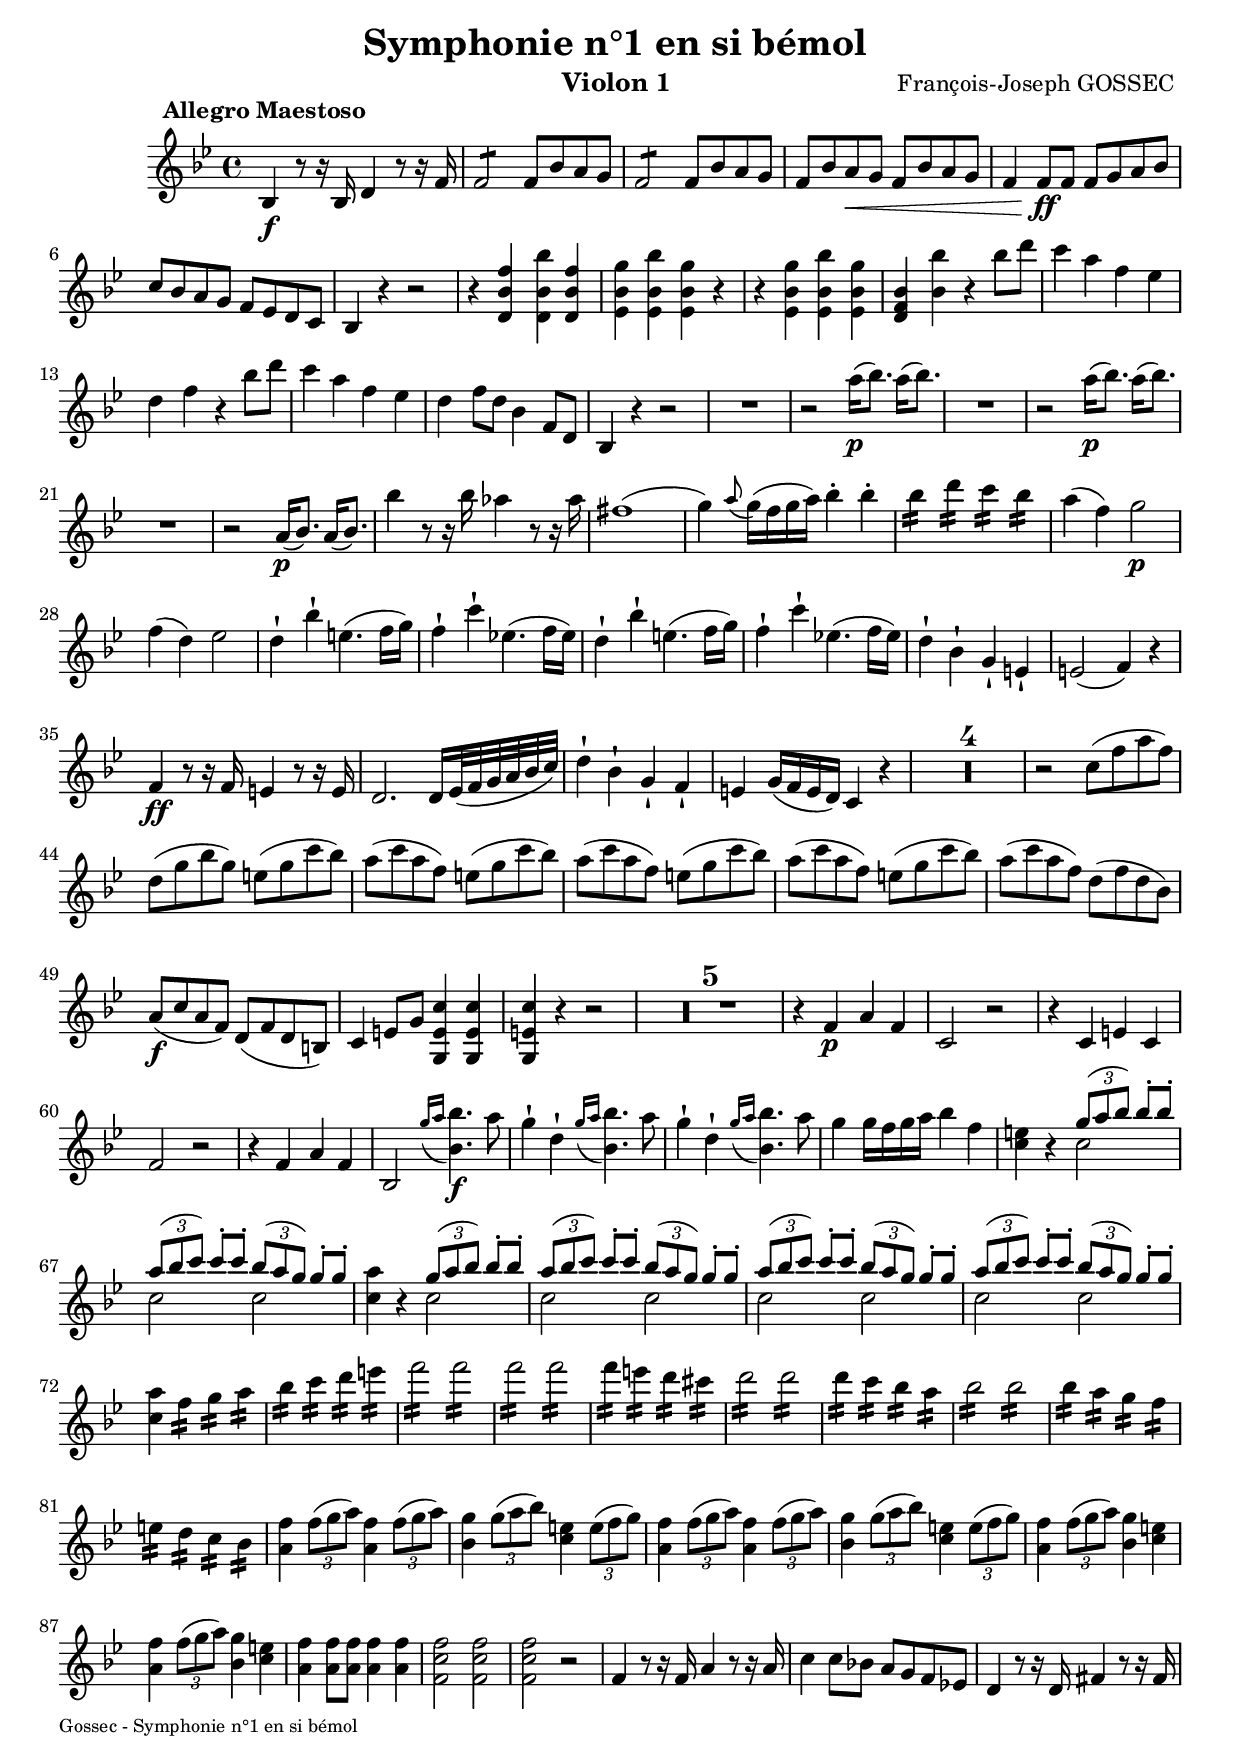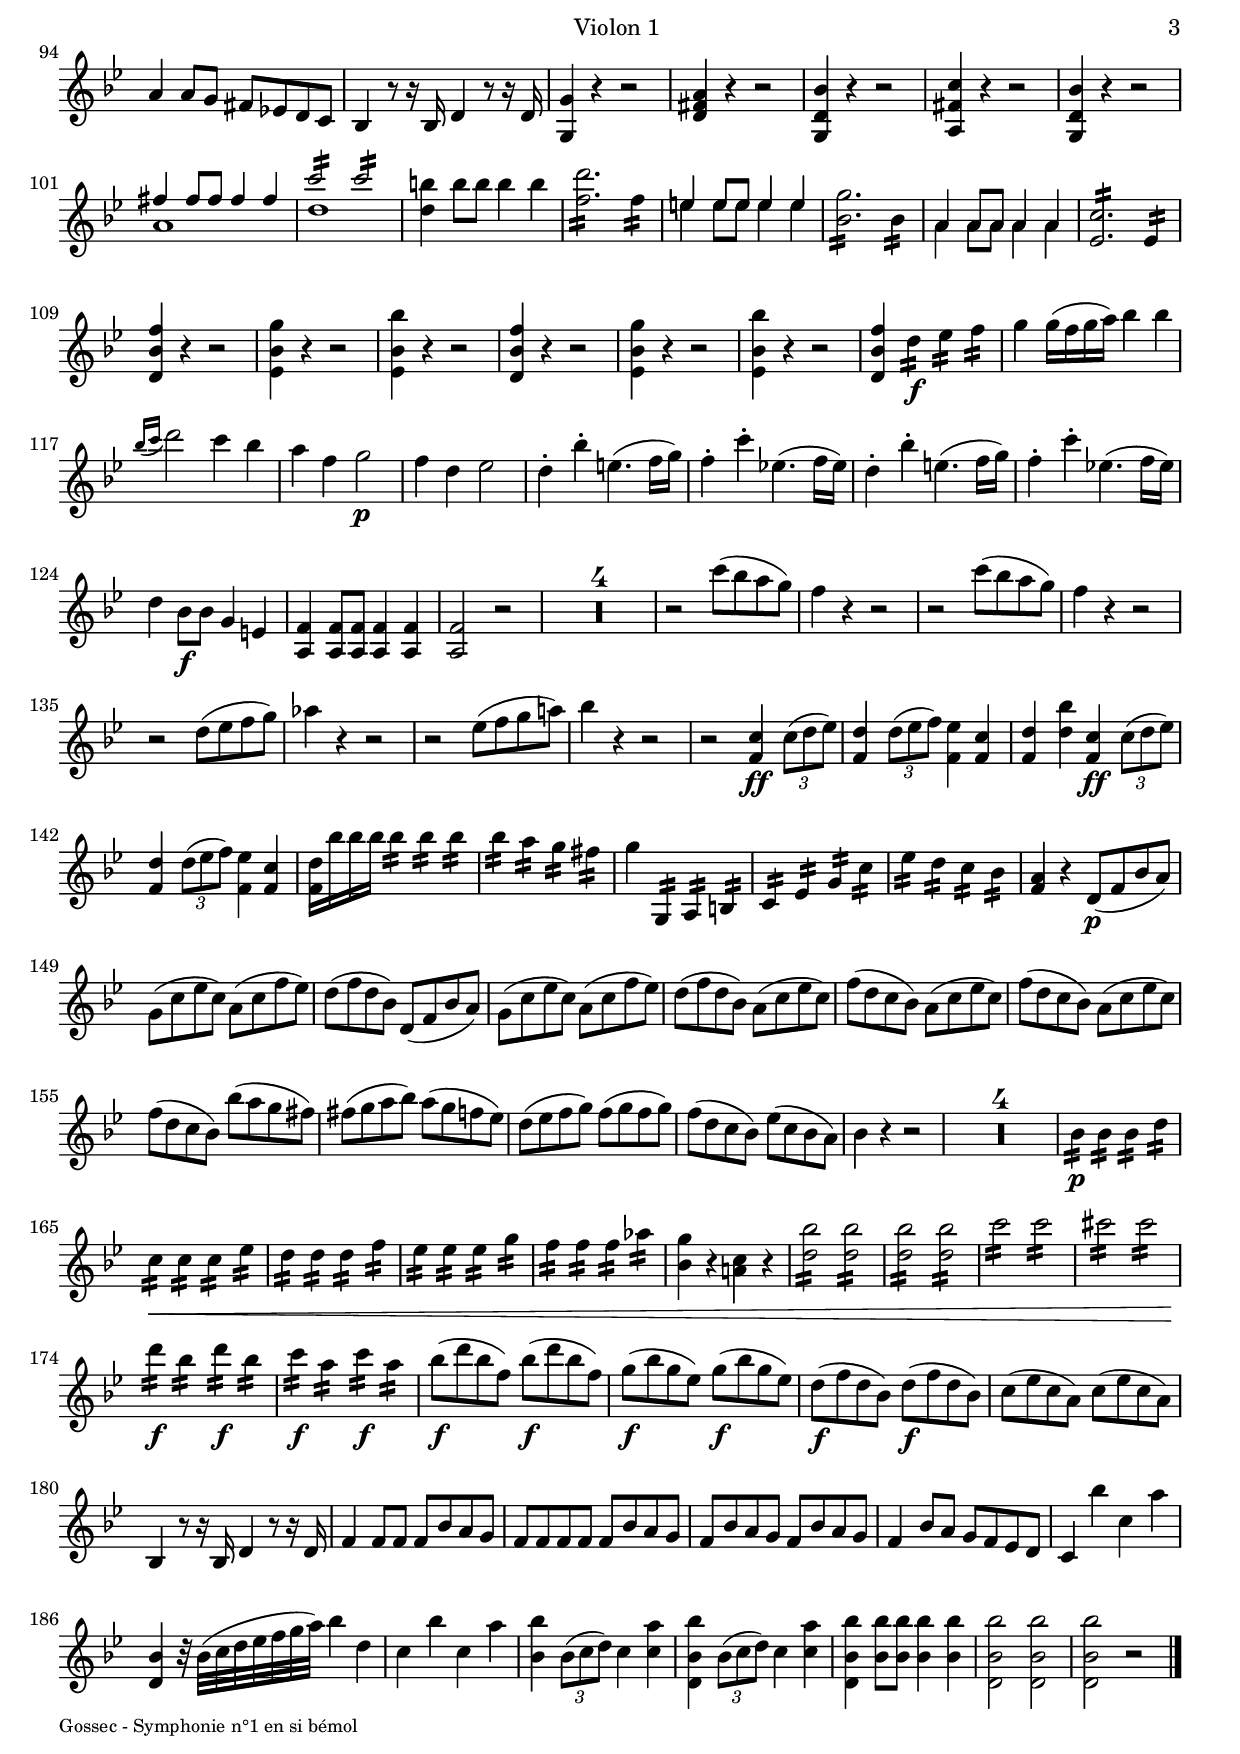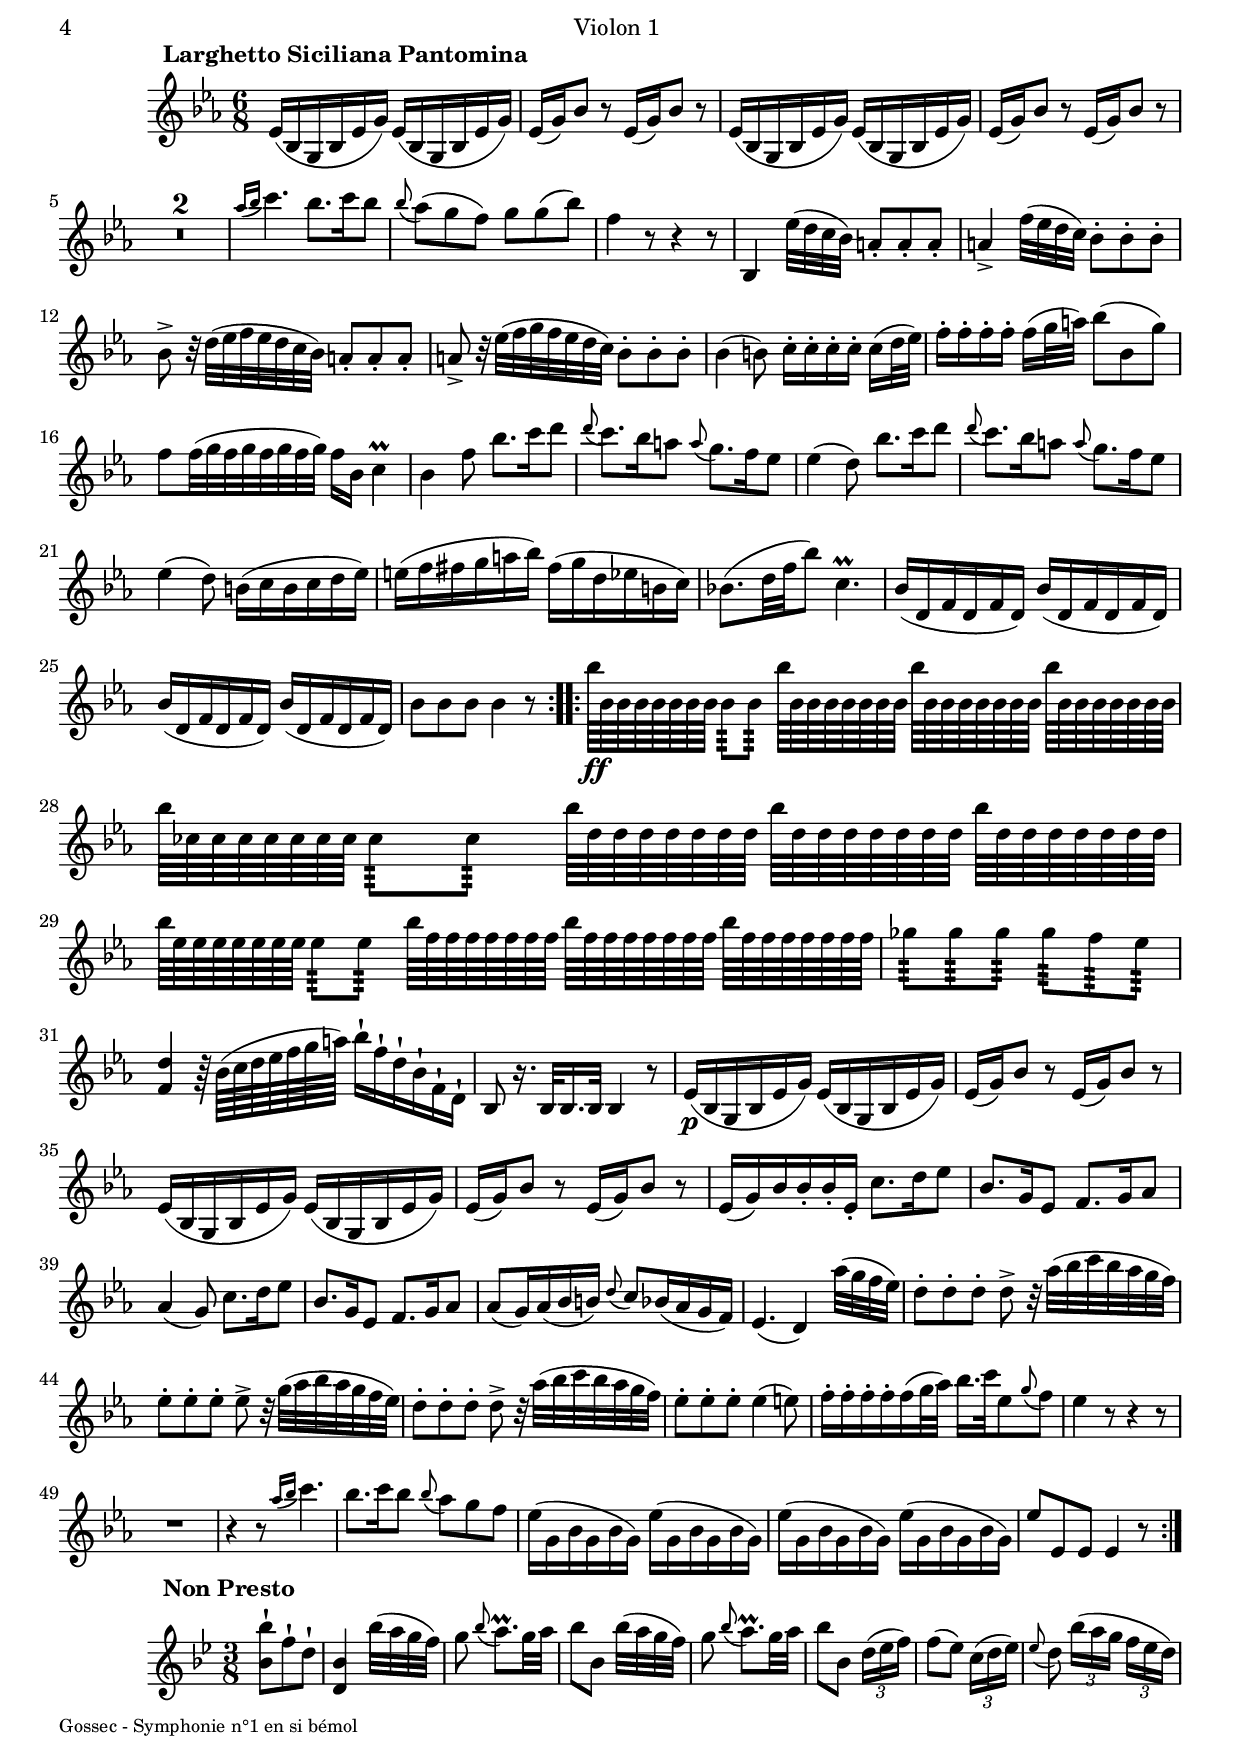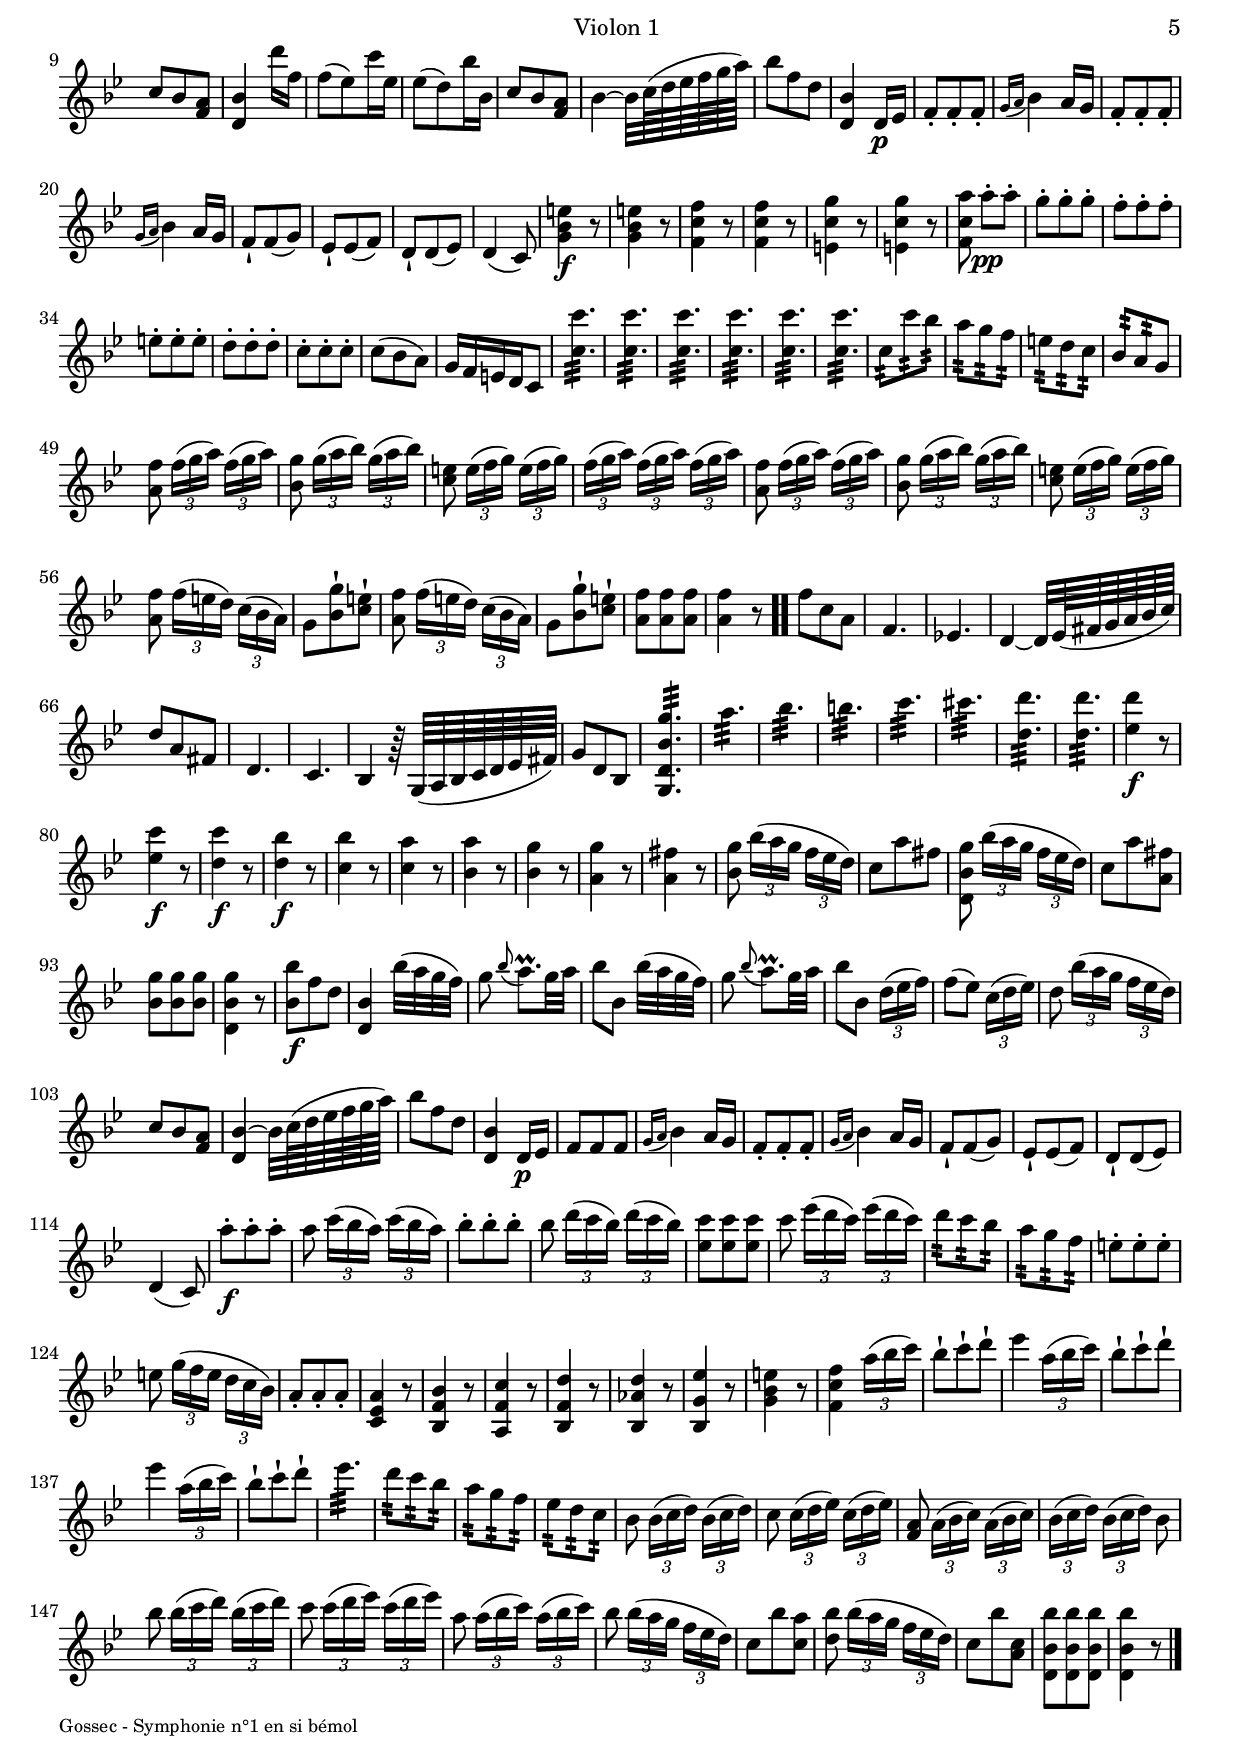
\version "2.10.25"

\paper{ #(define page-breaking ly:page-turn-breaking)
         top-margin = 3.0
         bottom-margin = 3.0
         before-title-space = 3.0
         page-top-space = 5.0
         between-system-padding = 3.0
         oddFooterMarkup = \markup {\tiny {"Gossec - Symphonie n°1 en si bémol "}}
         #(set-global-staff-size 24)  
         first-page-number = 2
         ragged-last-bottom = ##f
     }

\book{
\header {
    title = 	"Symphonie n°1 en si bémol "
    composer =	"François-Joseph GOSSEC "
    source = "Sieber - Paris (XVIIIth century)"
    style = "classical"
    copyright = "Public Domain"
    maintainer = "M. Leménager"
    instrument =	"Violon 1 "
}


\score {
      \new Staff {
         ﻿\version "2.10.25"      %Gossec - Symphonie si bémol
                        %Violon1 - 1er mvt
\relative c''{
\clef treble
\key bes \major
\time 4/4




bes,4\f r8 r16 bes d4 r8 r16 f
f2:8 f8 bes a g
f2:8 f8 bes a g
f bes a\< g f bes a g
f4 f8\ff f f g a bes
c bes a g f ees d c
bes4 r r2
r4 <d bes' f'> <d bes' bes'> <d bes' f'>
<ees bes' g'> <ees bes' bes'> <ees bes' g'> r
r <ees bes' g'> <ees bes' bes'> <ees bes' g'>
<d bes' f> <bes' bes'> r bes'8 d
c4 a f ees
d f r bes8 d
c4 a f ees
d f8 d bes4 f8 d
bes4 r r2
R1
r2 a''16(\p bes8.) a16( bes8.)
R1
r2 a16(\p bes8.) a16( bes8.)
R1
r2 a,16(\p bes8.) a16( bes8.)
bes'4 r8 r16 bes aes4 r8 r16 aes
fis1(
g4) \appoggiatura a8 g16( f g a) bes4-. bes-.
bes4:16 d: c: bes:
a4( f) g2\p
f4( d) ees2
d4-| bes'-| e,4.( f16 g)
f4-| c'-| ees,!4.( f16 ees)
d4-| bes'-| e,4.( f16 g)
f4-| c'-| ees,!4.( f16 ees)
d4-| bes-| g-| e-|
e2( f4) r
f\ff r8 r16 f e4 r8 r16 e
d2. d16[ ees32( f g a bes c)]
d4-| bes-| g-| f-|
e g16( f e d) c4 r
\set Score.skipBars = ##t R1 * 4
%
%
%
r2 c'8( f a f)
d( g bes g) e( g c bes)
a( c a f) e( g c bes)
a( c a f) e( g c bes)
a( c a f) e( g c bes)
a( c a f) d( f d bes)
a(\f c a f) d( f d b)
c4 e8 g <g, e' c'>4 <g e' c'>
<g e' c'> r r2
\set Score.skipBars = ##t R1 * 5
%
%
%
%
r4 f'\p a f
c2 r
r4 c e c    % original: r4 c ees c
f2 r
r4 f a f
bes,2 \appoggiatura {g''16[ a]} <bes, bes'>4.\f a'8
g4-| d-| \appoggiatura {g16[ a]} <bes, bes'>4. a'8
g4-| d-| \appoggiatura {g16[ a]} <bes, bes'>4. a'8
g4 g16 f g a bes4 f
<c e> r <<{\times 2/3 {g'8[( a bes)]} bes8-. bes-.}\\{c,2}>>
<<{\times 2/3 {a'8[( bes c)]} c8-. c-.}\\{c,2}>> <<{\times 2/3 {bes'8[( a g)]} g8-. g-.}\\{c,2}>>
<c a'>4 r <<{\times 2/3 {g'8[( a bes)]} bes8-. bes-.}\\{c,2}>>
<<{\times 2/3 {a'8[( bes c)]} c8-. c-.}\\{c,2}>> <<{\times 2/3 {bes'8[( a g)]} g8-. g-.}\\{c,2}>>
<<{\times 2/3 {a'8[( bes c)]} c8-. c-.}\\{c,2}>> <<{\times 2/3 {bes'8[( a g)]} g8-. g-.}\\{c,2}>>
<<{\times 2/3 {a'8[( bes c)]} c8-. c-.}\\{c,2}>> <<{\times 2/3 {bes'8[( a g)]} g8-. g-.}\\{c,2}>>
<c a'>4 f4:16 g: a:
bes: c: d: e:
f2:16 f:
f: f:
f4:16 e: d: cis:
d2:16 d:
d4:16 c: bes: a:
bes2:16 bes:
bes4:16 a: g: f:
e: d: c: bes:
<a f'>4 \times 2/3{f'8[( g a)]} <a, f'>4 \times 2/3{f'8[( g a)]}
<bes, g'>4 \times 2/3{g'8[( a bes)]} <c, e>4 \times 2/3{e8[( f g)]}
<a, f'>4 \times 2/3{f'8[( g a)]} <a, f'>4 \times 2/3{f'8[( g a)]}
<bes, g'>4 \times 2/3{g'8[( a bes)]} <c, e>4 \times 2/3{e8[( f g)]}
<a, f'>4 \times 2/3{f'8[( g a)]} <bes, g'>4 <c e>
<a f'>4 \times 2/3{f'8[( g a)]} <bes, g'>4 <c e>
<a f'> <a f'>8 <a f'> <a f'>4 <a f'>
<f c' f>2 <f c' f> 
<f c' f> r
f4 r8 r16 f a4 r8 r16 a
c4 c8 bes! a g f ees! 
d4 r8 r16 d fis4 r8 r16 fis
a4 a8 g fis ees! d c
bes4 r8 r16 bes d4 r8 r16 d
<g, g'>4 r r2
<d' fis a>4 r r2
<g, d' bes'>4 r r2
<a fis' c'>4r r2
<g d' bes'>4 r r2
<<{a'1}\\{\stemUp fis'4 fis8 fis fis4 fis}>>
<<{d1}\\{\stemUp c'2:16 c:}>>
<d, b'>4 b'8 b b4 b
<f d'>2.:16 f4:16
<<{e4 e8 e e4 e}\\{e4 e8 e e4 e}>>
<bes g'>2.:16 bes4:16
<<{a4 a8 a a4 a}\\{a4 a8 a a4 a}>>
<ees c'>2.:16 ees4:16
<d bes' f'>4 r r2
<ees bes' g'>4 r r2
<ees bes' bes'>4 r r2
<d bes' f'>4 r r2
<ees bes' g'>4 r r2
<ees bes' bes'>4 r r2
<d bes' f'>4 d'4:16\f ees: f:
g4 g16( f g a) bes4 bes
\appoggiatura {bes16[ c]} d2 c4 bes
a f g2\p
f4 d ees2
d4-. bes'-. e,4.( f16 g)
f4-. c'-. ees,!4.( f16 ees)
d4-. bes'-. e,4.( f16 g)
f4-. c'-. ees,!4.( f16 ees)
d4 bes8\f bes g4 e
<a, f'>4 <a f'>8 <a f'> <a f'>4 <a f'>
<a f'>2 r
\set Score.skipBars = ##t R1 * 4
%
%
%
r2 c''8( bes a g)
f4 r r2
r c'8( bes a g)
f4 r r2
r d8( ees f g)
aes4 r r2
r ees8( f g a!)
bes4 r r2
r <f, c'>4\ff \times 2/3 {c'8( d ees)}
<f, d'>4 \times 2/3 {d'8( ees f)} <f, ees'>4 <f c'>
<f d'> <d' bes'> <f, c'>4\ff \times 2/3 {c'8( d ees)}
<f, d'>4 \times 2/3 {d'8( ees f)} <f, ees'>4 <f c'>
<f d'>16 bes' bes bes bes4:16 bes: bes:
bes: a: g: fis:
g4 g,,: a: b:
c: ees: g: c:
ees: d: c: bes:
<f a>4 r d8(\p f bes a)
g( c ees c) a( c f ees)
d( f d bes) d,( f bes a)
g( c ees c) a( c f ees)
d( f d bes) a( c ees c)
f( d c bes) a( c ees c)
f( d c bes) a( c ees c)
f( d c bes) bes'( a g fis)
fis( g a bes) a( g f ees)
d( ees f g) f( g f g)
f( d c bes) ees( c bes a)
bes4 r r2
\set Score.skipBars = ##t R1 * 4
%
%
%
bes4:16\p bes: bes: d:
c:\< c: c: ees:
d: d: d: f:
ees: ees: ees: g:
f: f: f: aes:
<bes, g'>4 r <c a!> r
<d bes'>2:16 <d bes'>:
<d bes'>: <d bes'>:
c': c:
cis: cis:
d4:16\f bes: d:\f bes:
c:\f a: c:\f a:
bes8(\f d bes f) bes(\f d bes f)
g(\f bes g ees) g(\f bes g ees)
d(\f f d bes) d(\f f d bes)
c( ees c a) c( ees c a)
bes,4 r8 r16 bes d4 r8 r16 d
f4 f8 f f bes a g
f f f f f bes a g
f bes a g f bes a g 
f4 bes8 a g f ees d
c4  bes'' c, a'
<d,, bes'> r32 bes'([ c d ees f g a)] bes4 d,
c bes' c, a'
<bes, bes'> \times 2/3 {bes8( c d)} c4 <c a'>
<d, bes' bes'> \times 2/3 {bes'8( c d)} c4 <c a'>
<d, bes' bes'> <bes' bes'>8 <bes bes'> <bes bes'>4 <bes bes'>
<d, bes' bes'>2 <d bes' bes'> 
<d bes' bes'>r \bar "|." 
}
}
         \header { piece =  \markup {\hspace #+10.0 \bold "Allegro Maestoso"}     
                  opus = ""  }
}
\score {
      \new Staff {
         \version "2.10.25"      %Gossec - Symphonie si b�mol
                        %Violon1 - 2e mvt  
\relative c''{
\clef treble
\key ees \major
\time 6/8




ees,16( bes g bes ees g) ees( bes g bes ees g)
ees( g) bes8 r ees,16( g) bes8 r
ees,16( bes g bes ees g) ees( bes g bes ees g)
ees( g) bes8 r ees,16( g) bes8 r
\set Score.skipBars = ##t R2. * 2
%
\appoggiatura {aes'16[ bes]} c4. bes8. c16 bes8
\appoggiatura bes8 aes( g f) g g( bes)
f4 r8 r4 r8
bes,,4 ees'32( d c bes) a8-. a-. a-.
a4-> f'32( ees d c) bes8-. bes-. bes-.
bes-> r32 d( ees f ees d c bes) a8-. a-. a-.
a-> r32 ees'( f g f ees d c) bes8-. bes-. bes-.
bes4( b8) c16-.[ c-. c-. c-.] c( d32 ees)
f16-.[ f-. f-. f-.] f( g32 a) bes8( bes, g')
f f32( g f g f g f g) f16 bes, c4\prall
bes f'8 bes8. c16 d8
\appoggiatura d8 c8. bes16 a8 \appoggiatura a g8. f16 ees8
ees4( d8) bes'8. c16 d8
\appoggiatura d8 c8. bes16 a8 \appoggiatura a g8. f16 ees8
ees4( d8) b16( c b c d ees)
e( f fis g a bes) fis( g d ees b c)    % SIEBER: 10e double-croche, e b�carre
bes!8.( d32 f bes8) c,4.\prall
bes16( d, f d f d) bes'16( d, f d f d)
bes'16( d, f d f d) bes'16( d, f d f d)
bes'8 bes bes bes4 r8 \bar ":|:"
bes'64\ff[ bes, bes bes bes bes bes bes] bes8:64 bes: \repeat unfold 3 {bes'64[ bes, bes bes bes bes bes bes]}
bes'[ ces, ces ces ces ces ces ces] ces8:64 ces: \repeat unfold 3 {bes'64[ d, d d d d d d]}
bes'[ ees, ees ees ees ees ees ees] ees8:64 ees: bes'64[ f f f f f f f] \repeat unfold 2 {bes[ f f f f f f f]}
ges8:64 ges: ges: ges: f: ees:
<f, d'>4 r64 bes( c d ees f g a) bes16-| f-| d-| bes-| f-| d-|    % SIEBER: r32 bes( c d ees f g a)
bes8 r16. bes32 bes16. bes32 bes4 r8     % SIEBER: bes8. bes16 bes8. bes16 bes4 r8    COPIE RYTHME DES BASSES
ees16\p( bes g bes ees g) ees( bes g bes ees g)
ees( g) bes8 r ees,16( g) bes8 r
ees,16( bes g bes ees g) ees( bes g bes ees g)
ees( g) bes8 r ees,16( g) bes8 r
ees,16( g) bes bes-. bes-. ees,-. c'8. d16 ees8
bes8. g16 ees8 f8. g16 aes8
aes4( g8) c8. d16 ees8
bes8. g16 ees8 f8. g16 aes8
aes( g16) aes( bes b) \appoggiatura d8 c8 bes16( aes g f)
ees4.( d4) aes''32( g f ees)
d8-. d-. d-. d-> r32 aes'( bes c bes aes g f)
ees8-. ees-. ees-. ees-> r32 g( aes bes aes g f ees)
d8-. d-. d-. d-> r32 aes'( bes c bes aes g f)
ees8-. ees-. ees-. ees4( e8)
f16-. f-. f-. f-. f( g32 aes) bes16. c32 ees,8 \appoggiatura g f
ees4 r8 r4 r8
R2.
r4 r8 \appoggiatura {aes16[ bes]} c4.
bes8. c16 bes8 \appoggiatura bes aes g f
ees16( g, bes g bes g) ees'16( g, bes g bes g) 
ees'16( g, bes g bes g) ees'16( g, bes g bes g) 
ees'8 ees, ees ees4 r8 \bar ":|" 
}
}
         \header { piece = \markup {\hspace #+10.0 \bold "Larghetto Siciliana Pantomina"}
                  opus = ""  }
}
\score {
      \new Staff {
         \version "2.10.25"      %Gossec - Symphonie si b�mol
                        %Violon1 - 3e mvt  
\relative c''{
\clef treble
\key bes \major
\time 3/8




<bes bes'>8-| f'-| d-|
<d, bes'>4 bes''32( a g f)
g8 \appoggiatura bes a8.\prall[ g32 a]
bes8 bes, bes'32([ a g f)]
g8 \appoggiatura bes a8.\prall[ g32 a]
bes8 bes, \times 2/3 {d16([ ees f)]}
f8( ees) \times 2/3 {c16([ d ees)]}
\appoggiatura ees8 d \times 2/3 {bes'16([ a g]} \times 2/3 {f[ ees d)]}
c8 bes <f a>
<d bes'>4 d''16 f,
f8( ees) c'16 ees,
ees8( d) bes'16 bes,
c8 bes <f a>
bes4 ~ bes32[ c64( d ees f g a)]
bes8 f d
<d, bes'>4 d16\p ees
f8-. f-. f-.
\appoggiatura {g16[ a]} bes4 a16 g
f8-. f-. f-.
\appoggiatura {g16[ a]} bes4 a16 g
f8-| f( g)
ees-| ees( f)
d-| d( ees)
d4( c8)
<g' bes e>4\f r8
<g bes e>4 r8
<f c' f>4 r8
<f c' f>4 r8
<e c' g'>4 r8
<e c' g'>4 r8
<f c' a'> a'-.\pp[ a-.]
g-. g-. g-.
f-. f-. f-.
e-. e-. e-.
d-. d-. d-.
c-. c-. c-.
c( bes a)
g16 f e d) c8
<c' c'>4.:32
\repeat unfold 5 {<c c'>:}
%
%
%
%
c8:32 c': bes:
a: g: f:
e: d: c:
bes: a: g
<a f'>8 \times 2/3 {f'16([ g a)]} \times 2/3 {f16([ g a)]} 
< bes, g'>8 \times 2/3 {g'16([ a bes)]} \times 2/3 {g16([ a bes)]}
<c, e>8 \times 2/3 {e16([ f g)]} \times 2/3 {e16([ f g)]}
\times 2/3 {f16([ g a)]} \times 2/3 {f16([ g a)]} \times 2/3 {f16([ g a)]} 
<a, f'>8 \times 2/3 {f'16([ g a)]} \times 2/3 {f16([ g a)]} 
< bes, g'>8 \times 2/3 {g'16([ a bes)]} \times 2/3 {g16([ a bes)]}
<c, e>8 \times 2/3 {e16([ f g)]} \times 2/3 {e16([ f g)]}
<a, f'>8 \times 2/3 {f'16([ e d)]} \times 2/3 {c16([ bes a)]}
g8 <bes g'>-| <c e>-|
<a f'>8 \times 2/3 {f'16([ e d)]} \times 2/3 {c16([ bes a)]}
g8 <bes g'>-| <c e>-|
<a f'> <a f'> <a f'>
<a f'>4 r8 \bar ".|."
f' c a
f4.
ees!
d4 ~ d32[ ees64( fis g a bes c)]
d8 a fis
d4.
c
bes4 r64 g( a bes c d ees fis)
g8 d bes
<g d' bes' g'>4.:32
a'':
bes:
b:
c:
cis:
<d, d'>:
<d d'>:
<ees d'>4\f r8
<ees c'>4\f r8
<d c'>4\f r8
<d bes'>4\f r8
<c bes'>4 r8
<c a'>4 r8
<bes a'>4 r8
<bes g'>4 r8
<a g'>4 r8
<a fis'>4 r8
<bes g'> \times 2/3 {bes'16([ a g]} \times 2/3 {f16[ ees d])}
c8 a' fis
<d, bes' g'> \times 2/3 {bes''16([ a g]} \times 2/3 {f16[ ees d])}
c8 a' <a, fis'>
<bes g'> <bes g'> <bes g'> 
<d, bes' g'>4 r8
<bes' bes'>8\f f' d
<d, bes'>4 bes''32([ a g f])
g8 \appoggiatura bes a8.\prall[ g32 a]
bes8 bes, bes'32([ a g f)]
g8 \appoggiatura bes a8.\prall[ g32 a]
bes8 bes, \times 2/3 {d16([ ees f)]}
f8( ees) \times 2/3 {c16([ d ees)]}
d8 \times 2/3 {bes'16([ a g]} \times 2/3 {f[ ees d)]}
c8 bes <f a>
<d bes'>4 ~ bes'32[ c64( d ees f g a)]
bes8 f d
<d, bes'>4 d16\p ees
f8 f f
\appoggiatura {g16[ a]} bes4 a16 g
f8-. f-. f-.
\appoggiatura {g16[ a]} bes4 a16 g
f8-| f( g)
ees-| ees( f)
d-| d( ees)
d4( c8)
a''-.\f a-. a-.
a \times 2/3 {c16([ bes a)]} \times 2/3 {c16([ bes a)]}
bes8-. bes-. bes-.
bes \times 2/3 {d16([ c bes)]} \times 2/3 {d16([ c bes)]}
<ees, c'>8 <ees c'> <ees c'>
c' \times 2/3 {ees16([ d c)]} \times 2/3 {ees16([ d c)]}
d8:32 c: bes:
a: g: f:
e8-. e-. e-.
e \times 2/3 {g16([ f e]} \times 2/3 {d16[ c bes)]}
a8-. a-. a-.
<c, ees a>4 r8
<bes f' bes>4 r8
<a f' c'>4 r8
<bes f' d'>4 r8
<bes aes' d>4 r8
<bes g' ees'>4 r8
<g' bes e>4 r8
<f c' f>4 \times 2/3 {a'16([ bes c)]}
bes8-| c-| d-|
ees4 \times 2/3 {a,16([ bes c)]}
bes8-| c-| d-|
ees4 \times 2/3 {a,16([ bes c)]}
bes8-| c-| d-|
ees4.:32
d8:32 c: bes:
a: g: f:
ees: d: c:
bes8 \times 2/3 {bes16([ c d)]} \times 2/3 {bes16([ c d)]}
c8 \times 2/3 {c16([ d ees)]} \times 2/3 {c16([ d ees)]}
<f, a>8 \times 2/3 {a16([ bes c)]} \times 2/3 {a16([ bes c)]}
\times 2/3 {bes16([ c d)]} \times 2/3 {bes16([ c d)]} bes8
bes'8 \times 2/3 {bes16([ c d)]} \times 2/3 {bes16([ c d)]}
c8 \times 2/3 {c16([ d ees)]} \times 2/3 {c16([ d ees)]}
a,8 \times 2/3 {a16([ bes c)]} \times 2/3 {a16([ bes c)]}
bes8  \times 2/3 {bes16([ a g]} \times 2/3 {f16[ ees d])}
c8 bes' <c, a'>
<d bes'> \times 2/3 {bes'16([ a g]} \times 2/3 {f16[ ees d])}
c8 bes' <c, a>
<d, bes' bes'> <d bes' bes'> <d bes' bes'> 
<d bes' bes'>4 r8 \bar "|." 
}
}
         \header { piece = \markup {\hspace #+10.0 \bold "Non Presto"}
                  opus = ""  }
}
}
